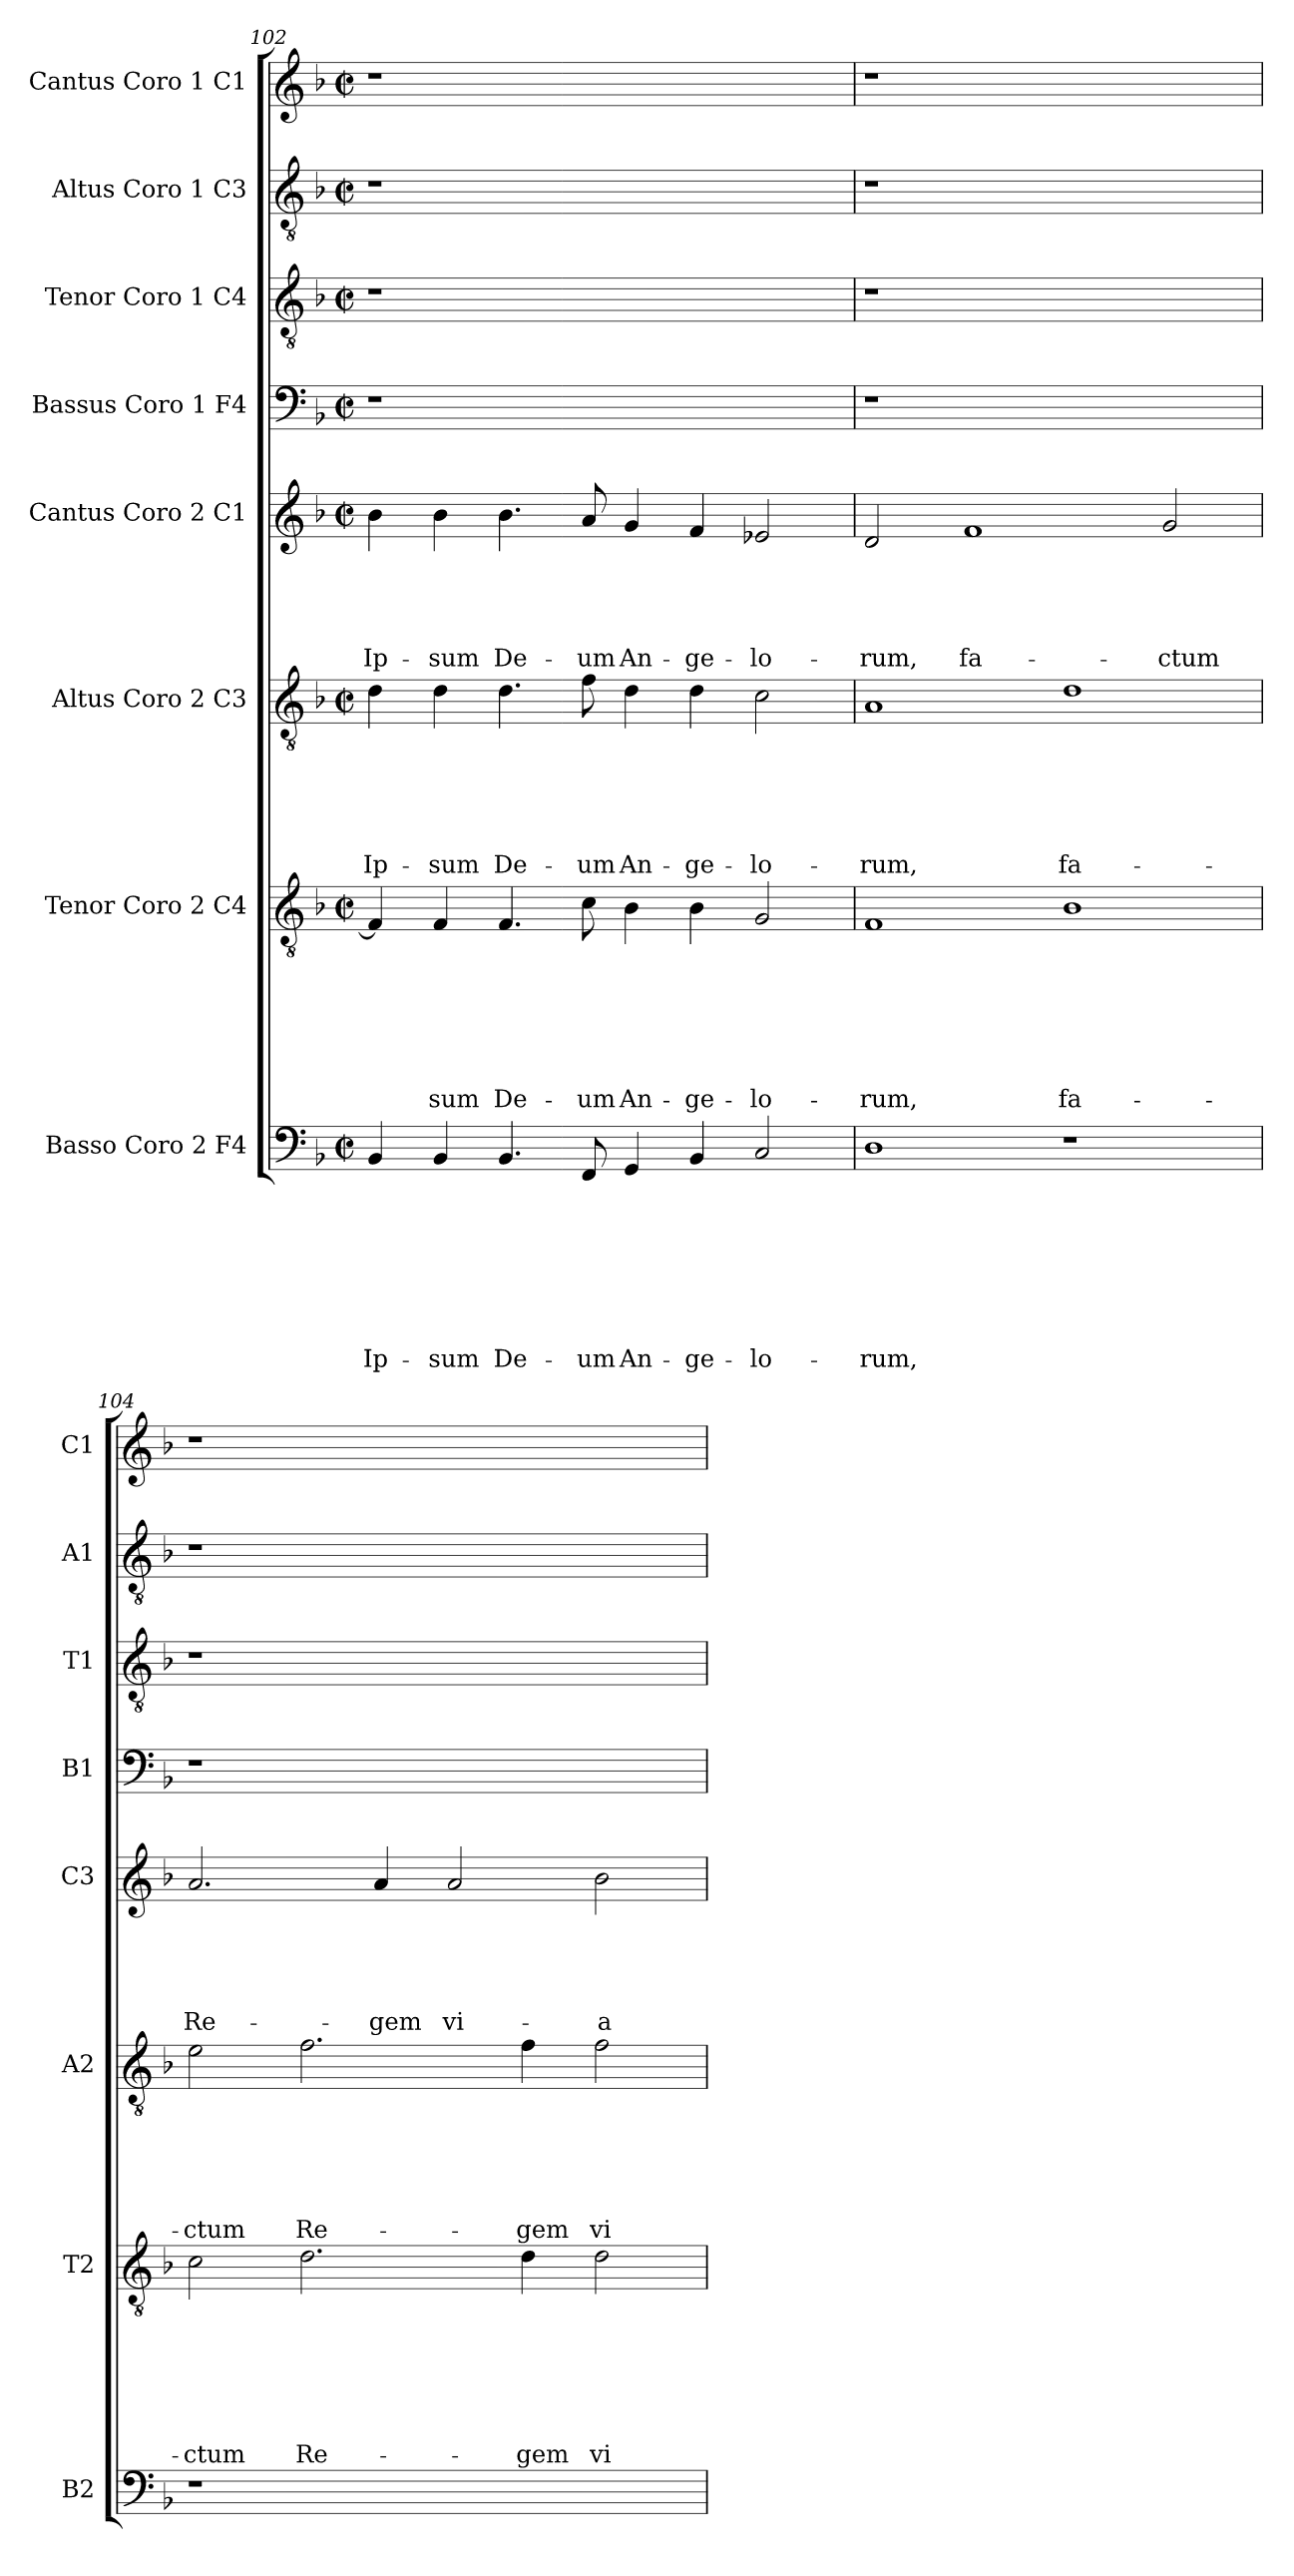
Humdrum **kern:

**kern	**text	**text	**text	**text	**text	**text	**text	**text	**kern	**text	**text	**text	**text	**text	**text	**text	**kern	**text	**text	**text	**text	**text	**text	**kern	**text	**text	**text	**text	**text	**kern	**kern	**kern	**kern
*part8	*part8	*part8	*part8	*part8	*part8	*part8	*part8	*part8	*part7	*part7	*part7	*part7	*part7	*part7	*part7	*part7	*part6	*part6	*part6	*part6	*part6	*part6	*part6	*part5	*part5	*part5	*part5	*part5	*part5	*part4	*part3	*part2	*part1
*staff8	*staff8	*staff8	*staff8	*staff8	*staff8	*staff8	*staff8	*staff8	*staff7	*staff7	*staff7	*staff7	*staff7	*staff7	*staff7	*staff7	*staff6	*staff6	*staff6	*staff6	*staff6	*staff6	*staff6	*staff5	*staff5	*staff5	*staff5	*staff5	*staff5	*staff4	*staff3	*staff2	*staff1
*I"Basso Coro 2 F4	*	*	*	*	*	*	*	*	*I"Tenor  Coro 2 C4	*	*	*	*	*	*	*	*I"Altus Coro 2 C3	*	*	*	*	*	*	*I"Cantus  Coro 2 C1	*	*	*	*	*	*I"Bassus  Coro 1 F4	*I"Tenor  Coro 1 C4	*I"Altus  Coro 1 C3	*I"Cantus  Coro 1 C1
*I'B2	*	*	*	*	*	*	*	*	*I'T2	*	*	*	*	*	*	*	*I'A2	*	*	*	*	*	*	*I'C3	*	*	*	*	*	*I'B1	*I'T1	*I'A1	*I'C1
*clefF4	*	*	*	*	*	*	*	*	*clefGv2	*	*	*	*	*	*	*	*clefGv2	*	*	*	*	*	*	*clefG2	*	*	*	*	*	*clefF4	*clefGv2	*clefGv2	*clefG2
*k[b-]	*	*	*	*	*	*	*	*	*k[b-]	*	*	*	*	*	*	*	*k[b-]	*	*	*	*	*	*	*k[b-]	*	*	*	*	*	*k[b-]	*k[b-]	*k[b-]	*k[b-]
*F:	*	*	*	*	*	*	*	*	*F:	*	*	*	*	*	*	*	*F:	*	*	*	*	*	*	*F:	*	*	*	*	*	*F:	*F:	*F:	*F:
*M2/2	*	*	*	*	*	*	*	*	*M2/2	*	*	*	*	*	*	*	*M2/2	*	*	*	*	*	*	*M2/2	*	*	*	*	*	*M2/2	*M2/2	*M2/2	*M2/2
*met(c|)	*	*	*	*	*	*	*	*	*met(c|)	*	*	*	*	*	*	*	*met(c|)	*	*	*	*	*	*	*met(c|)	*	*	*	*	*	*met(c|)	*met(c|)	*met(c|)	*met(c|)
=102	=102	=102	=102	=102	=102	=102	=102	=102	=102	=102	=102	=102	=102	=102	=102	=102	=102	=102	=102	=102	=102	=102	=102	=102	=102	=102	=102	=102	=102	=102	=102	=102	=102
4BB-/	.	.	.	.	.	.	.	Ip-	4F/]	.	.	.	.	.	.	.	4d\	.	.	.	.	.	Ip-	4b-\	.	.	.	.	Ip-	1r	1r	1r	1r
4BB-/	.	.	.	.	.	.	.	-sum	4F/	.	.	.	.	.	.	-sum	4d\	.	.	.	.	.	-sum	4b-\	.	.	.	.	-sum	.	.	.	.
4.BB-/	.	.	.	.	.	.	.	De-	4.F/	.	.	.	.	.	.	De-	4.d\	.	.	.	.	.	De-	4.b-\	.	.	.	.	De-	.	.	.	.
8FF/	.	.	.	.	.	.	.	-um	8c\	.	.	.	.	.	.	-um	8f\	.	.	.	.	.	-um	8a/	.	.	.	.	-um	.	.	.	.
4GG/	.	.	.	.	.	.	.	An-	4B-\	.	.	.	.	.	.	An-	4d\	.	.	.	.	.	An-	4g/	.	.	.	.	An-	1ryy	1ryy	1ryy	1ryy
4BB-/	.	.	.	.	.	.	.	-ge-	4B-\	.	.	.	.	.	.	-ge-	4d\	.	.	.	.	.	-ge-	4f/	.	.	.	.	-ge-	.	.	.	.
2C/	.	.	.	.	.	.	.	-lo-	2G/	.	.	.	.	.	.	-lo-	2c\	.	.	.	.	.	-lo-	2e-X/	.	.	.	.	-lo-	.	.	.	.
=103	=103	=103	=103	=103	=103	=103	=103	=103	=103	=103	=103	=103	=103	=103	=103	=103	=103	=103	=103	=103	=103	=103	=103	=103	=103	=103	=103	=103	=103	=103	=103	=103	=103
1D	.	.	.	.	.	.	.	-rum,	1F	.	.	.	.	.	.	-rum,	1A	.	.	.	.	.	-rum,	2d/	.	.	.	.	-rum,	1r	1r	1r	1r
.	.	.	.	.	.	.	.	.	.	.	.	.	.	.	.	.	.	.	.	.	.	.	.	1f	.	.	.	.	fa-	.	.	.	.
1r	.	.	.	.	.	.	.	.	1B-	.	.	.	.	.	.	fa-	1d	.	.	.	.	.	fa-	.	.	.	.	.	.	1ryy	1ryy	1ryy	1ryy
.	.	.	.	.	.	.	.	.	.	.	.	.	.	.	.	.	.	.	.	.	.	.	.	2g/	.	.	.	.	-ctum	.	.	.	.
=104	=104	=104	=104	=104	=104	=104	=104	=104	=104	=104	=104	=104	=104	=104	=104	=104	=104	=104	=104	=104	=104	=104	=104	=104	=104	=104	=104	=104	=104	=104	=104	=104	=104
1r	.	.	.	.	.	.	.	.	2c\	.	.	.	.	.	.	-ctum	2e\	.	.	.	.	.	-ctum	2.a/	.	.	.	.	Re-	1r	1r	1r	1r
.	.	.	.	.	.	.	.	.	2.d\	.	.	.	.	.	.	Re-	2.f\	.	.	.	.	.	Re-	.	.	.	.	.	.	.	.	.	.
.	.	.	.	.	.	.	.	.	.	.	.	.	.	.	.	.	.	.	.	.	.	.	.	4a/	.	.	.	.	-gem	.	.	.	.
1ryy	.	.	.	.	.	.	.	.	.	.	.	.	.	.	.	.	.	.	.	.	.	.	.	2a/	.	.	.	.	vi-	1ryy	1ryy	1ryy	1ryy
.	.	.	.	.	.	.	.	.	4d\	.	.	.	.	.	.	-gem	4f\	.	.	.	.	.	-gem	.	.	.	.	.	.	.	.	.	.
.	.	.	.	.	.	.	.	.	2d\	.	.	.	.	.	.	vi-	2f\	.	.	.	.	.	vi-	2b-\	.	.	.	.	-a-	.	.	.	.
=	=	=	=	=	=	=	=	=	=	=	=	=	=	=	=	=	=	=	=	=	=	=	=	=	=	=	=	=	=	=	=	=	=
*-	*-	*-	*-	*-	*-	*-	*-	*-	*-	*-	*-	*-	*-	*-	*-	*-	*-	*-	*-	*-	*-	*-	*-	*-	*-	*-	*-	*-	*-	*-	*-	*-	*-
